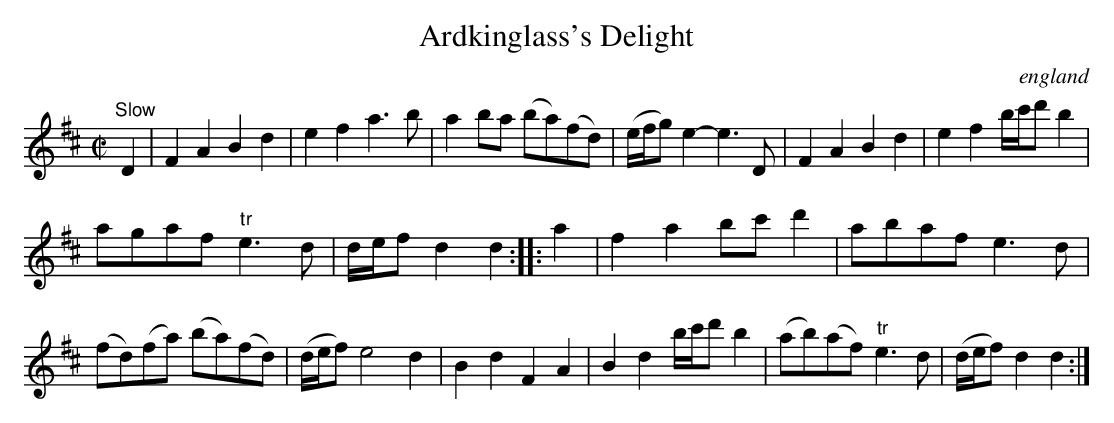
X:1
T:Ardkinglass's Delight
O:england
M:C|
K:D
"Slow" D2|\
F2A2 B2d2| e2f2 a3b| \
a2ba (ba)(fd)| (e/f/g) e2-e3D|\
F2A2 B2d2| e2f2 b/c'/d'b2|
agaf "tr"e3d| d/e/fd2 d2::\
a2|\
f2a2 bc'd'2| abaf e3d|
(fd)(fa) (ba)(fd)| (d/e/f)e4 d2|\
B2d2 F2A2| B2d2 b/c'/d'b2| \
(ab)(af) "tr"e3d| (d/e/f)d2 d2:|
